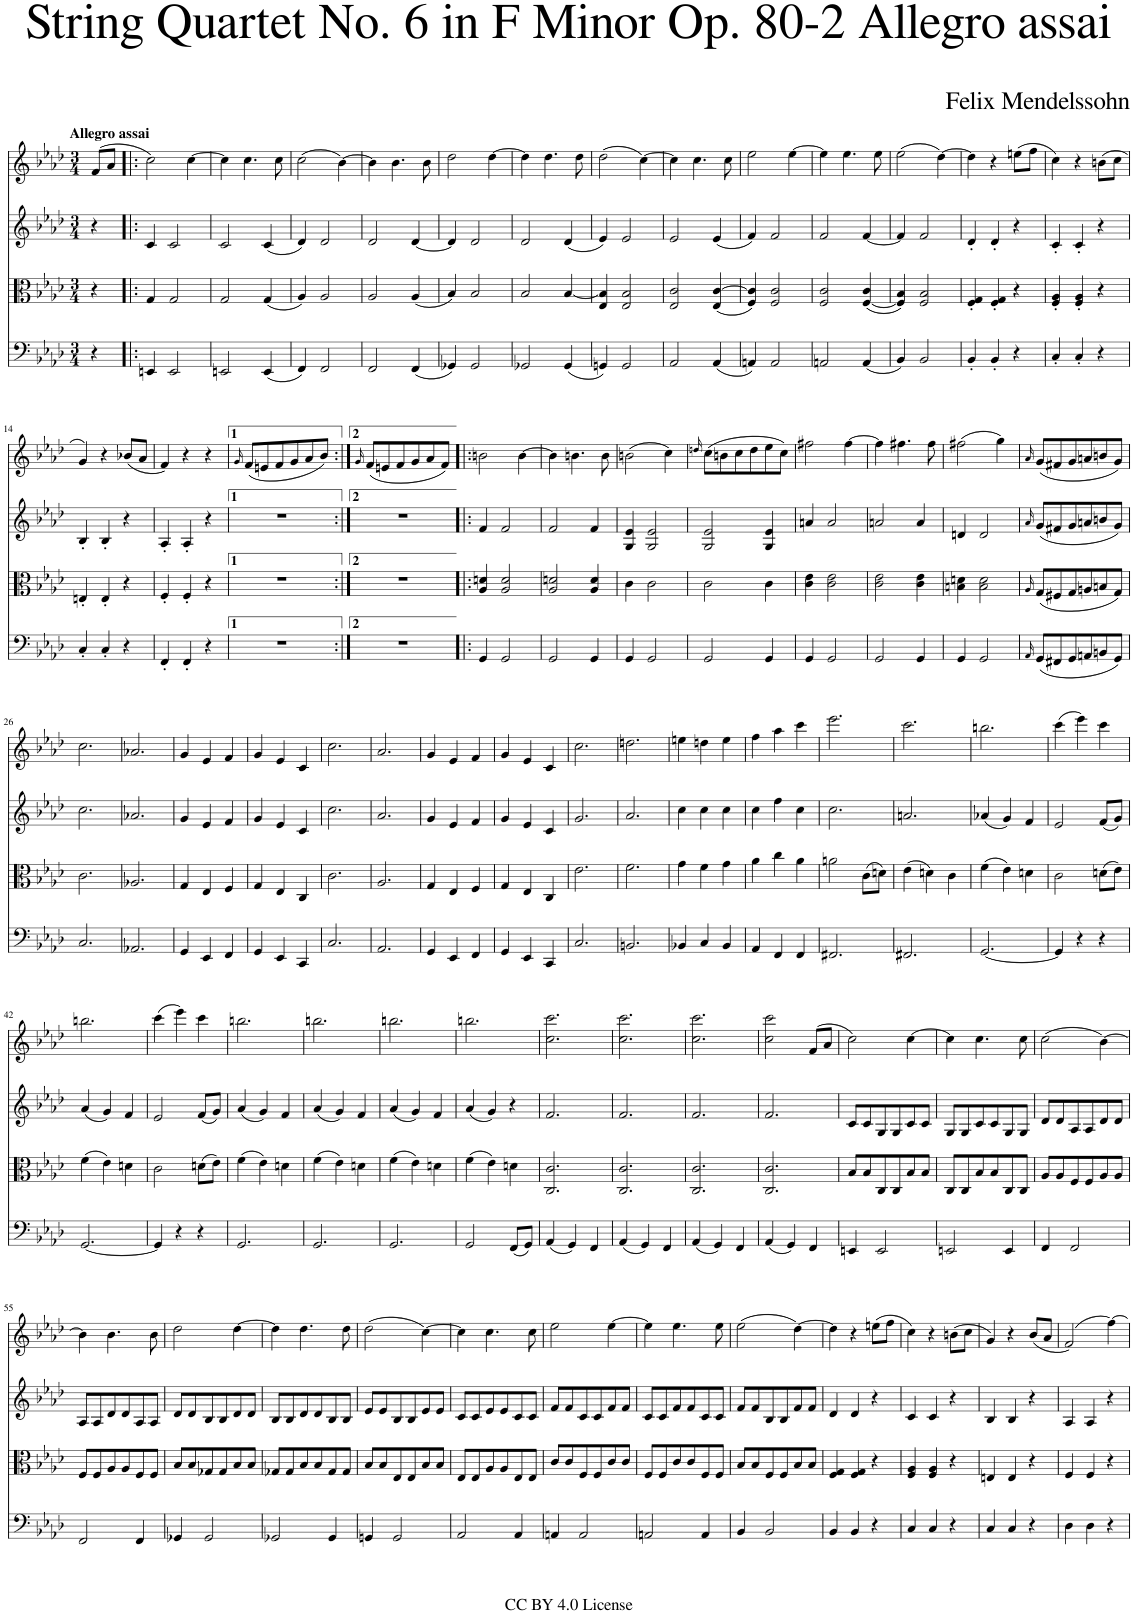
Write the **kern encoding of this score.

**kern	**kern	**kern	**kern
*part4	*part3	*part2	*part1
*staff4	*staff3	*staff2	*staff1
*I"Cello	*I"Viola	*I"Violin II	*I"Violin I
*	*I'Vla	*I'Vln	*I'Vln
*clefF4	*clefC3	*clefG2	*clefG2
*k[b-e-a-d-]	*k[b-e-a-d-]	*k[b-e-a-d-]	*k[b-e-a-d-]
*M3/4	*M3/4	*M3/4	*M3/4
=	=	=	=
!	!	!	!LO:TX:a:B:t=Allegro assai
4r	4r	4r	(8f/L
.	.	.	8a-/J
=1!|:	=1!|:	=1!|:	=1!|:
4EEn/	4G/	4c/	2cc\)
2EE/	2G/	2c/	.
.	.	.	[4cc\
=2	=2	=2	=2
2EEn/	2G/	2c/	4cc\]
.	.	.	4.cc\
(4EE/	(4G/	(4c/	.
.	.	.	8cc\
=3	=3	=3	=3
4FF/)	4A-/)	4d-/)	(2cc\
2FF/	2A-/	2d-/	.
.	.	.	[4b-\)
=4	=4	=4	=4
2FF/	2A-/	2d-/	4b-\]
.	.	.	4.b-\
(4FF/	(4A-/	[4d-/	.
.	.	.	8b-\
=5	=5	=5	=5
4GG-X/)	4B-/)	4d-/]	2dd-\
2GG-/	2B-/	2d-/	.
.	.	.	[4dd-\
=6	=6	=6	=6
2GG-X/	2B-/	2d-/	4dd-\]
.	.	.	4.dd-\
(4GG-/	[4B-/	(4d-/	.
.	.	.	8dd-\
=7	=7	=7	=7
4GGn/)	4E-/ 4B-/]	4e-/)	(2dd-\
2GG/	2E-/ 2B-/	2e-/	.
.	.	.	[4cc\)
=8	=8	=8	=8
2AA-/	2E-/ 2c/	2e-/	4cc\]
.	.	.	4.cc\
(4AA-/	(4E-/ [4c/	(4e-/	.
.	.	.	8cc\
=9	=9	=9	=9
4AAn/)	4F/ 4c/])	4f/)	2ee-\
2AA/	2F/ 2c/	2f/	.
.	.	.	[4ee-\
=10	=10	=10	=10
2AAn/	2F/ 2c/	2f/	4ee-\]
.	.	.	4.ee-\
(4AA/	([4F/ 4c/	[4f/	.
.	.	.	8ee-\
=11	=11	=11	=11
4BB-/)	4F/] 4B-/)	4f/]	(2ee-\
2BB-/	2F/ 2B-/	2f/	.
.	.	.	[4dd-\)
=12	=12	=12	=12
4BB-'/	4F/' 4G/'	4d-'/	4dd-\]
4BB-'/	4F/' 4G/'	4d-'/	4r
4r	4r	4r	(8een\L
.	.	.	8ff\J
=13	=13	=13	=13
4C'/	4F/' 4A-/'	4c'/	4cc\)
4C'/	4F/' 4A-/'	4c'/	4r
4r	4r	4r	(8bn\L
.	.	.	8cc\J
!!LO:LB:g=z
=14	=14	=14	=14
4C'/	4En'/	4B-'/	4g/)
4C'/	4E'/	4B-'/	4r
4r	4r	4r	(8b-X/L
.	.	.	8a-/J
=15	=15	=15	=15
4FF'/	4F'/	4A-'/	4f/)
4FF'/	4F'/	4A-'/	4r
4r	4r	4r	4r
=16	=16	=16	=16
.	.	.	16qg/
2.r	2.r	2.r	(8f/L
.	.	.	8en/
.	.	.	8f/
.	.	.	8g/
.	.	.	8a-/
.	.	.	8b-/J)
=17:|!	=17:|!	=17:|!	=17:|!
.	.	.	16qg/
2.r	2.r	2.r	(8f/L
.	.	.	8en/
.	.	.	8f/
.	.	.	8g/
.	.	.	8a-/
.	.	.	8f/J)
=18!|:	=18!|:	=18!|:	=18!|:
4GG/	4A-/ 4dn/	4f/	2bn\
2GG/	2A-/ 2d/	2f/	.
.	.	.	[4b\
=19	=19	=19	=19
2GG/	2A-/ 2dn/	2f/	4b\]
.	.	.	4.bn\
4GG/	4A-/ 4d/	4f/	.
.	.	.	8b\
=20	=20	=20	=20
4GG/	4c\	4G/ 4e-/	(2bn\
2GG/	2c\	2G/ 2e-/	.
.	.	.	4cc\)
=21	=21	=21	=21
.	.	.	16qddn/
2GG/	2c\	2G/ 2e-/	(8cc\L
.	.	.	8bn\
.	.	.	8cc\
.	.	.	8dd\
4GG/	4c\	4G/ 4e-/	8ee-\
.	.	.	8cc\J)
=22	=22	=22	=22
4GG/	4c\ 4e-\	4an/	2ff#X\
2GG/	2c\ 2e-\	2a/	.
.	.	.	[4ff#\
=23	=23	=23	=23
2GG/	2c\ 2e-\	2an/	4ff#\]
.	.	.	4.ff#X\
4GG/	4c\ 4e-\	4a/	.
.	.	.	8ff#\
=24	=24	=24	=24
4GG/	4Bn\ 4dn\	4dn/	(2ff#X\
2GG/	2B\ 2d\	2d/	.
.	.	.	4gg\)
=25	=25	=25	=25
16qAA-/	16qA-/	16qa-/	16qa-/
(8GG/L	(8G/L	(8g/L	(8g/L
8FF#X/	8F#X/	8f#X/	8f#X/
8GG/	8G/	8g/	8g/
8AAn/	8An/	8an/	8an/
8BBn/	8Bn/	8bn/	8bn/
8GG/J)	8G/J)	8g/J)	8g/J)
!!LO:LB:g=z
=26	=26	=26	=26
2.C/	2.c\	2.cc\	2.cc\
=27	=27	=27	=27
2.AA-X/	2.A-X/	2.a-X/	2.a-X/
=28	=28	=28	=28
4GG/	4G/	4g/	4g/
4EE-/	4E-/	4e-/	4e-/
4FF/	4F/	4f/	4f/
=29	=29	=29	=29
4GG/	4G/	4g/	4g/
4EE-/	4E-/	4e-/	4e-/
4CC/	4C/	4c/	4c/
=30	=30	=30	=30
2.C/	2.c\	2.cc\	2.cc\
=31	=31	=31	=31
2.AA-/	2.A-/	2.a-/	2.a-/
=32	=32	=32	=32
4GG/	4G/	4g/	4g/
4EE-/	4E-/	4e-/	4e-/
4FF/	4F/	4f/	4f/
=33	=33	=33	=33
4GG/	4G/	4g/	4g/
4EE-/	4E-/	4e-/	4e-/
4CC/	4C/	4c/	4c/
=34	=34	=34	=34
2.C/	2.e-\	2.g/	2.cc\
=35	=35	=35	=35
2.BBn/	2.f\	2.a-/	2.ddn\
=36	=36	=36	=36
4BB-X/	4g\	4cc\	4een\
4C/	4f\	4cc\	4ddn\
4BB-/	4g\	4cc\	4ee\
=37	=37	=37	=37
4AA-/	4a-\	4cc\	4ff\
4FF/	4cc\	4ff\	4aa-\
4FF/	4a-\	4cc\	4ccc\
=38	=38	=38	=38
2.FF#X/	2an\	2.cc\	2.eee-\
.	(8c\L	.	.
.	8dn\J)	.	.
=39	=39	=39	=39
2.FF#X/	(4e-\	2.an/	2.ccc\
.	4dn\)	.	.
.	4c\	.	.
=40	=40	=40	=40
[2.GG/	(4f\	(4a-X/	2.bbn\
.	4e-\)	4g/)	.
.	4dn\	4f/	.
=41	=41	=41	=41
4GG/]	2c\	2e-/	(4ccc\
4r	.	.	4eee-\)
4r	(8dn\L	(8f/L	4ccc\
.	8e-\J)	8g/J)	.
!!LO:LB:g=z
=42	=42	=42	=42
[2.GG/	(4f\	(4a-/	2.bbn\
.	4e-\)	4g/)	.
.	4dn\	4f/	.
=43	=43	=43	=43
4GG/]	2c\	2e-/	(4ccc\
4r	.	.	4eee-\)
4r	(8dn\L	(8f/L	4ccc\
.	8e-\J)	8g/J)	.
=44	=44	=44	=44
2.GG/	(4f\	(4a-/	2.bbn\
.	4e-\)	4g/)	.
.	4dn\	4f/	.
=45	=45	=45	=45
2.GG/	(4f\	(4a-/	2.bbn\
.	4e-\)	4g/)	.
.	4dn\	4f/	.
=46	=46	=46	=46
2.GG/	(4f\	(4a-/	2.bbn\
.	4e-\)	4g/)	.
.	4dn\	4f/	.
=47	=47	=47	=47
2GG/	(4f\	(4a-/	2.bbn\
.	4e-\)	4g/)	.
(8FF/L	4dn\	4r	.
8GG/J)	.	.	.
=48	=48	=48	=48
(4AA-/	2.C/ 2.c/	2.f/	2.cc\ 2.ccc\
4GG/)	.	.	.
4FF/	.	.	.
=49	=49	=49	=49
(4AA-/	2.C/ 2.c/	2.f/	2.cc\ 2.ccc\
4GG/)	.	.	.
4FF/	.	.	.
=50	=50	=50	=50
(4AA-/	2.C/ 2.c/	2.f/	2.cc\ 2.ccc\
4GG/)	.	.	.
4FF/	.	.	.
=51	=51	=51	=51
(4AA-/	2.C/ 2.c/	2.f/	2cc\ 2ccc\
4GG/)	.	.	.
4FF/	.	.	(8f/L
.	.	.	8a-/J
=52	=52	=52	=52
4EEn/	8B-/L	8c/L	2cc\)
.	8B-/	8c/	.
2EE/	8C/	8G/	.
.	8C/	8G/	.
.	8B-/	8c/	[4cc\
.	8B-/J	8c/J	.
=53	=53	=53	=53
2EEn/	8C/L	8G/L	4cc\]
.	8C/	8G/	.
.	8B-/	8c/	4.cc\
.	8B-/	8c/	.
4EE/	8C/	8G/	.
.	8C/J	8G/J	8cc\
=54	=54	=54	=54
4FF/	8A-/L	8d-/L	(2cc\
.	8A-/	8d-/	.
2FF/	8F/	8A-/	.
.	8F/	8A-/	.
.	8A-/	8d-/	[4b-\)
.	8A-/J	8d-/J	.
!!LO:LB:g=z
=55	=55	=55	=55
2FF/	8F/L	8A-/L	4b-\]
.	8F/	8A-/	.
.	8A-/	8d-/	4.b-\
.	8A-/	8d-/	.
4FF/	8F/	8A-/	.
.	8F/J	8A-/J	8b-\
=56	=56	=56	=56
4GG-X/	8B-/L	8d-/L	2dd-\
.	8B-/	8d-/	.
2GG-/	8G-X/	8B-/	.
.	8G-/	8B-/	.
.	8B-/	8d-/	[4dd-\
.	8B-/J	8d-/J	.
=57	=57	=57	=57
2GG-X/	8G-X/L	8B-/L	4dd-\]
.	8G-/	8B-/	.
.	8B-/	8d-/	4.dd-\
.	8B-/	8d-/	.
4GG-/	8G-/	8B-/	.
.	8G-/J	8B-/J	8dd-\
=58	=58	=58	=58
4GGn/	8B-/L	8e-/L	(2dd-\
.	8B-/	8e-/	.
2GG/	8E-/	8B-/	.
.	8E-/	8B-/	.
.	8B-/	8e-/	[4cc\)
.	8B-/J	8e-/J	.
=59	=59	=59	=59
2AA-/	8E-/L	8c/L	4cc\]
.	8E-/	8c/	.
.	8A-/	8e-/	4.cc\
.	8A-/	8e-/	.
4AA-/	8E-/	8c/	.
.	8E-/J	8c/J	8cc\
=60	=60	=60	=60
4AAn/	8c/L	8f/L	2ee-\
.	8c/	8f/	.
2AA/	8F/	8c/	.
.	8F/	8c/	.
.	8c/	8f/	[4ee-\
.	8c/J	8f/J	.
=61	=61	=61	=61
2AAn/	8F/L	8c/L	4ee-\]
.	8F/	8c/	.
.	8c/	8f/	4.ee-\
.	8c/	8f/	.
4AA/	8F/	8c/	.
.	8F/J	8c/J	8ee-\
=62	=62	=62	=62
4BB-/	8B-/L	8f/L	(2ee-\
.	8B-/	8f/	.
2BB-/	8F/	8B-/	.
.	8F/	8B-/	.
.	8B-/	8f/	[4dd-\)
.	8B-/J	8f/J	.
=63	=63	=63	=63
4BB-/	4F/ 4G/	4d-/	4dd-\]
4BB-/	4F/ 4G/	4d-/	4r
4r	4r	4r	(8een\L
.	.	.	8ff\J
=64	=64	=64	=64
4C/	4F/ 4A-/	4c/	4cc\)
4C/	4F/ 4A-/	4c/	4r
4r	4r	4r	(8bn\L
.	.	.	8cc\J
=65	=65	=65	=65
4C/	4En/	4B-/	4g/)
4C/	4E/	4B-/	4r
4r	4r	4r	(8b-/L
.	.	.	8a-/J
=66	=66	=66	=66
4D-\	4F/	4A-/	(2f/)
4D-\	4F/	4A-/	.
4r	4r	4r	[4ff\)
=	=	=	=
*-	*-	*-	*-
